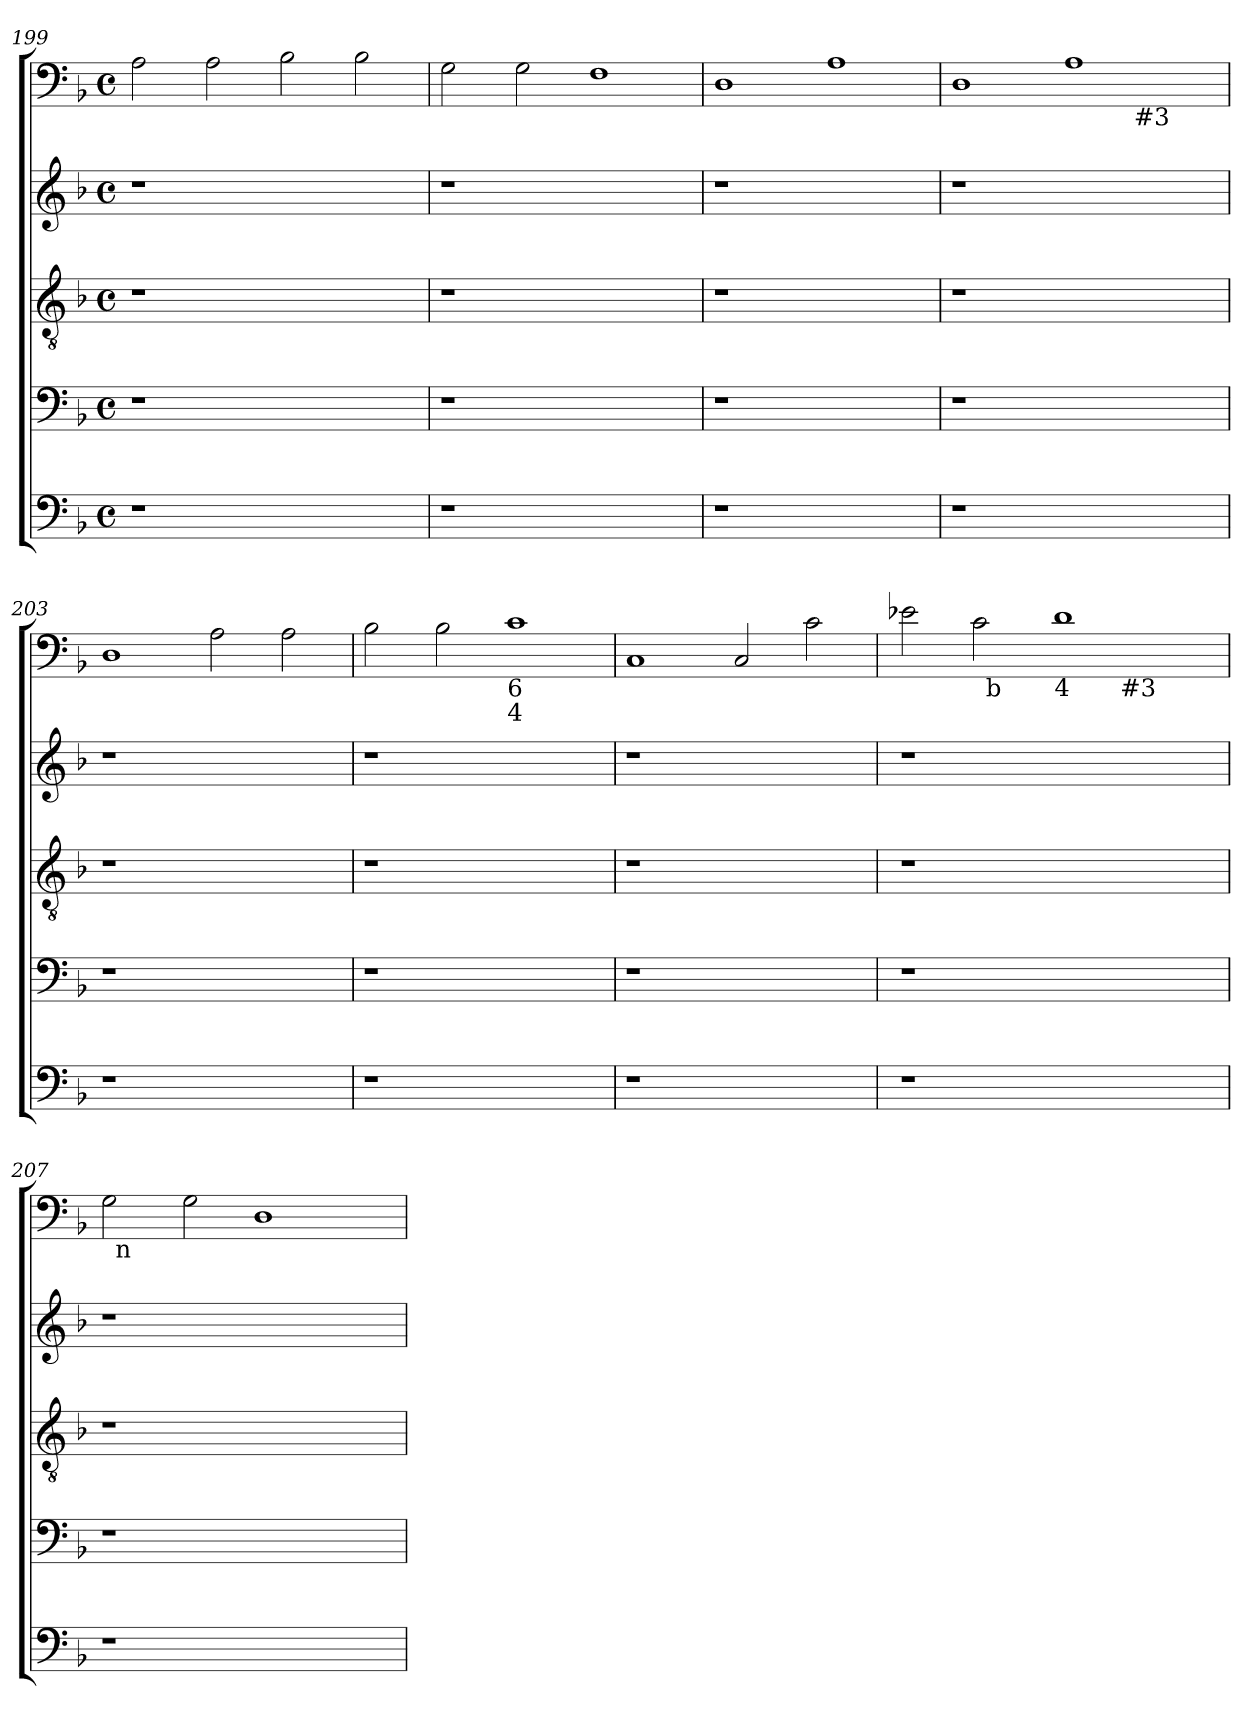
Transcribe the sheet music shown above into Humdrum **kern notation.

**kern	**kern	**kern	**kern	**kern
*part5	*part4	*part3	*part2	*part1
*staff5	*staff4	*staff3	*staff2	*staff1
*clefF4	*clefF4	*clefGv2	*clefG2	*clefF4
*	*ITrd-3c-5	*ITrd-3c-5	*ITrd-3c-5	*ITrd-3c-5
*k[b-]	*k[b-e-]	*k[b-e-]	*k[b-e-]	*k[b-e-]
*F:	*B-:	*B-:	*B-:	*B-:
*M4/4	*M4/4	*M4/4	*M4/4	*M4/4
*met(c)	*met(c)	*met(c)	*met(c)	*met(c)
=199	=199	=199	=199	=199
1r	1r	1r	1r	2d\
.	.	.	.	2d>\
1ryy	1ryy	1ryy	1ryy	2e-\
.	.	.	.	2e-\
=200	=200	=200	=200	=200
1r	1r	1r	1r	2c\
.	.	.	.	2c>\
1ryy	1ryy	1ryy	1ryy	1B-
=201	=201	=201	=201	=201
1r	1r	1r	1r	1G
1ryy	1ryy	1ryy	1ryy	1d
!!LO:LB:g=z
=202	=202	=202	=202	=202
*	*	*	*	*^
1r	1r	1r	1r	1G>	1ryy
1ryy	1ryy	1ryy	1ryy	1d>	4..ryy
!	!	!	!	!	!LO:TX:b:t=#3
.	.	.	.	.	2ryy
.	.	.	.	.	16ryy
*	*	*	*	*v	*v
=203	=203	=203	=203	=203
1r	1r	1r	1r	1G
1ryy	1ryy	1ryy	1ryy	2d\
.	.	.	.	2d>\
=204	=204	=204	=204	=204
1r	1r	1r	1r	2e-\
.	.	.	.	2e->\
!	!	!	!	!LO:TX:b:t=6
!	!	!	!	!LO:TX:b:t=4
1ryy	1ryy	1ryy	1ryy	1f
=205	=205	=205	=205	=205
1r	1r	1r	1r	1F<
1ryy	1ryy	1ryy	1ryy	2F</
.	.	.	.	2f>\
!!LO:LB:g=z
=206	=206	=206	=206	=206
*	*	*	*	*^
*	*	*	*	*	*^
1r	1r	1r	1r	2a-X\	2ryy	1ryy
.	.	.	.	2f\	32ryy	.
!	!	!	!	!	!LO:TX:b:t=b	!
.	.	.	.	.	1ryy	.
!	!	!	!	!LO:TX:b:t=4	!	!
1ryy	1ryy	1ryy	1ryy	1g	.	4..ryy
!	!	!	!	!	!	!LO:TX:b:t=#3
.	.	.	.	.	.	2ryy
.	.	.	.	.	4...ryy	.
.	.	.	.	.	.	16ryy
*	*	*	*	*	*v	*v
=207	=207	=207	=207	=207	=207
1r	1r	1r	1r	2c\	32ryy
!	!	!	!	!	!LO:TX:b:t=n
.	.	.	.	.	1ryy
.	.	.	.	2c\	.
1ryy	1ryy	1ryy	1ryy	1G	.
.	.	.	.	.	2ryy
.	.	.	.	.	4...ryy
*	*	*	*	*v	*v
=	=	=	=	=
*-	*-	*-	*-	*-
